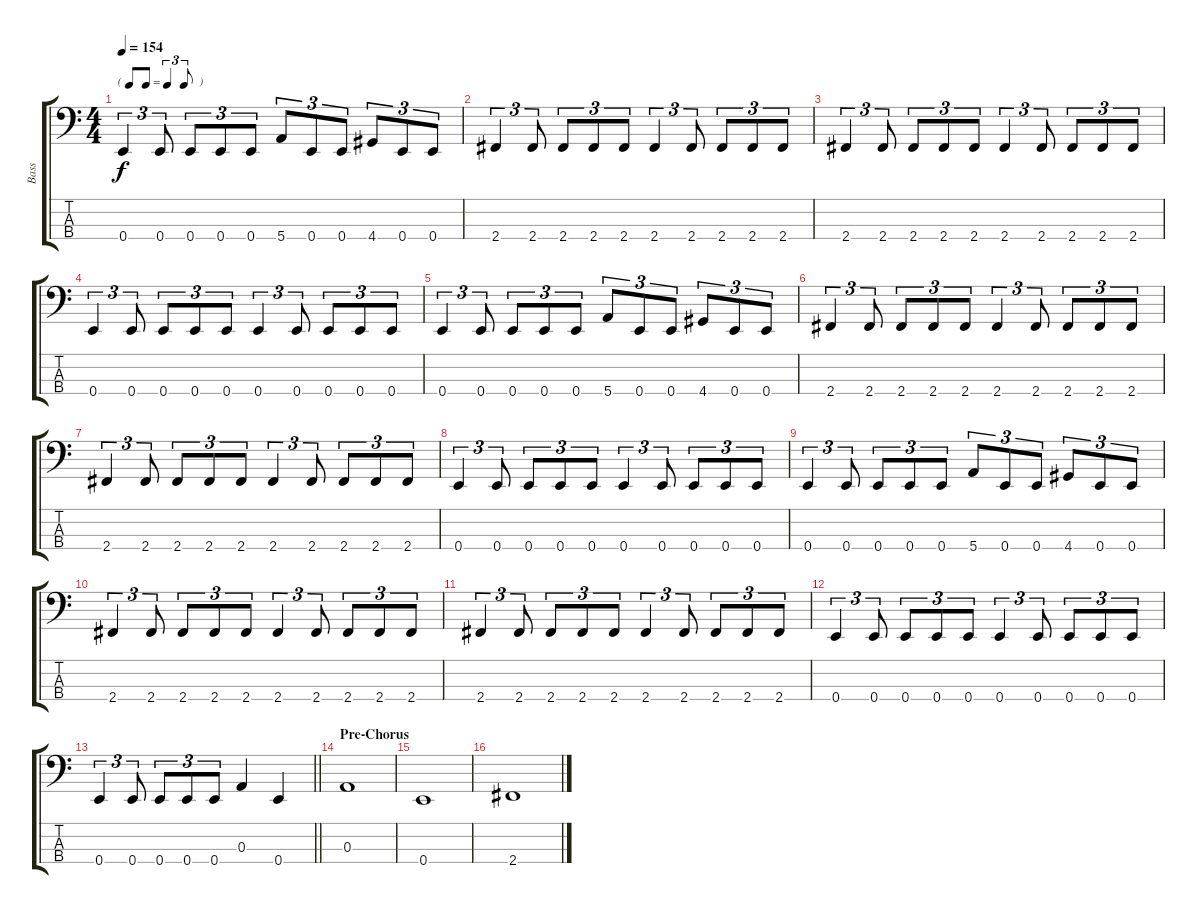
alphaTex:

\track ("Bass" "Bass") {instrument electricbassfinger}
\staff {score tabs}
\tuning (G2 D2 A1 E1) {hide}
\ts (4 4)
\tf triplet8th
\tempo 154
\clef f4
\ks c
0.4.4{tu (3 2) dy f} 0.4.8{tu (3 2)} 0.4.8{tu (3 2)} 0.4.8{tu (3 2)} 0.4.8{tu (3 2)} 5.4.8{tu (3 2)} 0.4.8{tu (3 2)} 0.4.8{tu (3 2)} 4.4.8{tu (3 2)} 0.4.8{tu (3 2)} 0.4.8{tu (3 2)} |
2.4.4{tu (3 2)} 2.4.8{tu (3 2)} 2.4.8{tu (3 2)} 2.4.8{tu (3 2)} 2.4.8{tu (3 2)} 2.4.4{tu (3 2)} 2.4.8{tu (3 2)} 2.4.8{tu (3 2)} 2.4.8{tu (3 2)} 2.4.8{tu (3 2)} |
2.4.4{tu (3 2)} 2.4.8{tu (3 2)} 2.4.8{tu (3 2)} 2.4.8{tu (3 2)} 2.4.8{tu (3 2)} 2.4.4{tu (3 2)} 2.4.8{tu (3 2)} 2.4.8{tu (3 2)} 2.4.8{tu (3 2)} 2.4.8{tu (3 2)} |
0.4.4{tu (3 2)} 0.4.8{tu (3 2)} 0.4.8{tu (3 2)} 0.4.8{tu (3 2)} 0.4.8{tu (3 2)} 0.4.4{tu (3 2)} 0.4.8{tu (3 2)} 0.4.8{tu (3 2)} 0.4.8{tu (3 2)} 0.4.8{tu (3 2)} |
0.4.4{tu (3 2)} 0.4.8{tu (3 2)} 0.4.8{tu (3 2)} 0.4.8{tu (3 2)} 0.4.8{tu (3 2)} 5.4.8{tu (3 2)} 0.4.8{tu (3 2)} 0.4.8{tu (3 2)} 4.4.8{tu (3 2)} 0.4.8{tu (3 2)} 0.4.8{tu (3 2)} |
2.4.4{tu (3 2)} 2.4.8{tu (3 2)} 2.4.8{tu (3 2)} 2.4.8{tu (3 2)} 2.4.8{tu (3 2)} 2.4.4{tu (3 2)} 2.4.8{tu (3 2)} 2.4.8{tu (3 2)} 2.4.8{tu (3 2)} 2.4.8{tu (3 2)} |
2.4.4{tu (3 2)} 2.4.8{tu (3 2)} 2.4.8{tu (3 2)} 2.4.8{tu (3 2)} 2.4.8{tu (3 2)} 2.4.4{tu (3 2)} 2.4.8{tu (3 2)} 2.4.8{tu (3 2)} 2.4.8{tu (3 2)} 2.4.8{tu (3 2)} |
0.4.4{tu (3 2)} 0.4.8{tu (3 2)} 0.4.8{tu (3 2)} 0.4.8{tu (3 2)} 0.4.8{tu (3 2)} 0.4.4{tu (3 2)} 0.4.8{tu (3 2)} 0.4.8{tu (3 2)} 0.4.8{tu (3 2)} 0.4.8{tu (3 2)} |
0.4.4{tu (3 2)} 0.4.8{tu (3 2)} 0.4.8{tu (3 2)} 0.4.8{tu (3 2)} 0.4.8{tu (3 2)} 5.4.8{tu (3 2)} 0.4.8{tu (3 2)} 0.4.8{tu (3 2)} 4.4.8{tu (3 2)} 0.4.8{tu (3 2)} 0.4.8{tu (3 2)} |
2.4.4{tu (3 2)} 2.4.8{tu (3 2)} 2.4.8{tu (3 2)} 2.4.8{tu (3 2)} 2.4.8{tu (3 2)} 2.4.4{tu (3 2)} 2.4.8{tu (3 2)} 2.4.8{tu (3 2)} 2.4.8{tu (3 2)} 2.4.8{tu (3 2)} |
2.4.4{tu (3 2)} 2.4.8{tu (3 2)} 2.4.8{tu (3 2)} 2.4.8{tu (3 2)} 2.4.8{tu (3 2)} 2.4.4{tu (3 2)} 2.4.8{tu (3 2)} 2.4.8{tu (3 2)} 2.4.8{tu (3 2)} 2.4.8{tu (3 2)} |
0.4.4{tu (3 2)} 0.4.8{tu (3 2)} 0.4.8{tu (3 2)} 0.4.8{tu (3 2)} 0.4.8{tu (3 2)} 0.4.4{tu (3 2)} 0.4.8{tu (3 2)} 0.4.8{tu (3 2)} 0.4.8{tu (3 2)} 0.4.8{tu (3 2)} |
\barLineRight lightlight
0.4.4{tu (3 2)} 0.4.8{tu (3 2)} 0.4.8{tu (3 2)} 0.4.8{tu (3 2)} 0.4.8{tu (3 2)} 0.3.4 0.4.4 |
\section ("" "Pre-Chorus")
0.3.1 |
0.4.1 |
2.4.1
